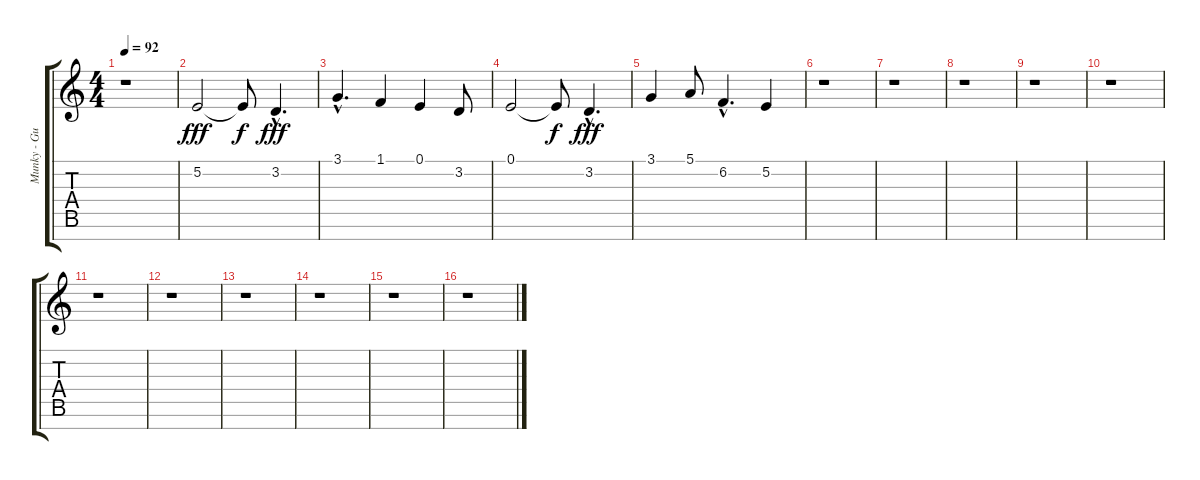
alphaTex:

\track ("Munky - Guitar effects" "Munky - Gu") {instrument pad6metallic}
\staff {score tabs}
\tuning (E4 B3 G3 D3 A2 E2 B1) {hide}
\ts (4 4)
\tempo 92
\clef g2
\ks c
r.1{dy fff instrument pad6metallic} |
5.2.2 5.2{t}.8{dy f} 3.2{hac}.4{d dy fff} |
3.1{hac}.4{d} 1.1.4 0.1.4 3.2.8 |
0.1.2 0.1{t}.8{dy f} 3.2{hac}.4{d dy fff} |
3.1.4 5.1.8 6.2{hac}.4{d} 5.2.4 |
r.1 |
r.1 |
r.1 |
r.1 |
r.1 |
r.1 |
r.1 |
r.1 |
r.1 |
r.1 |
r.1
